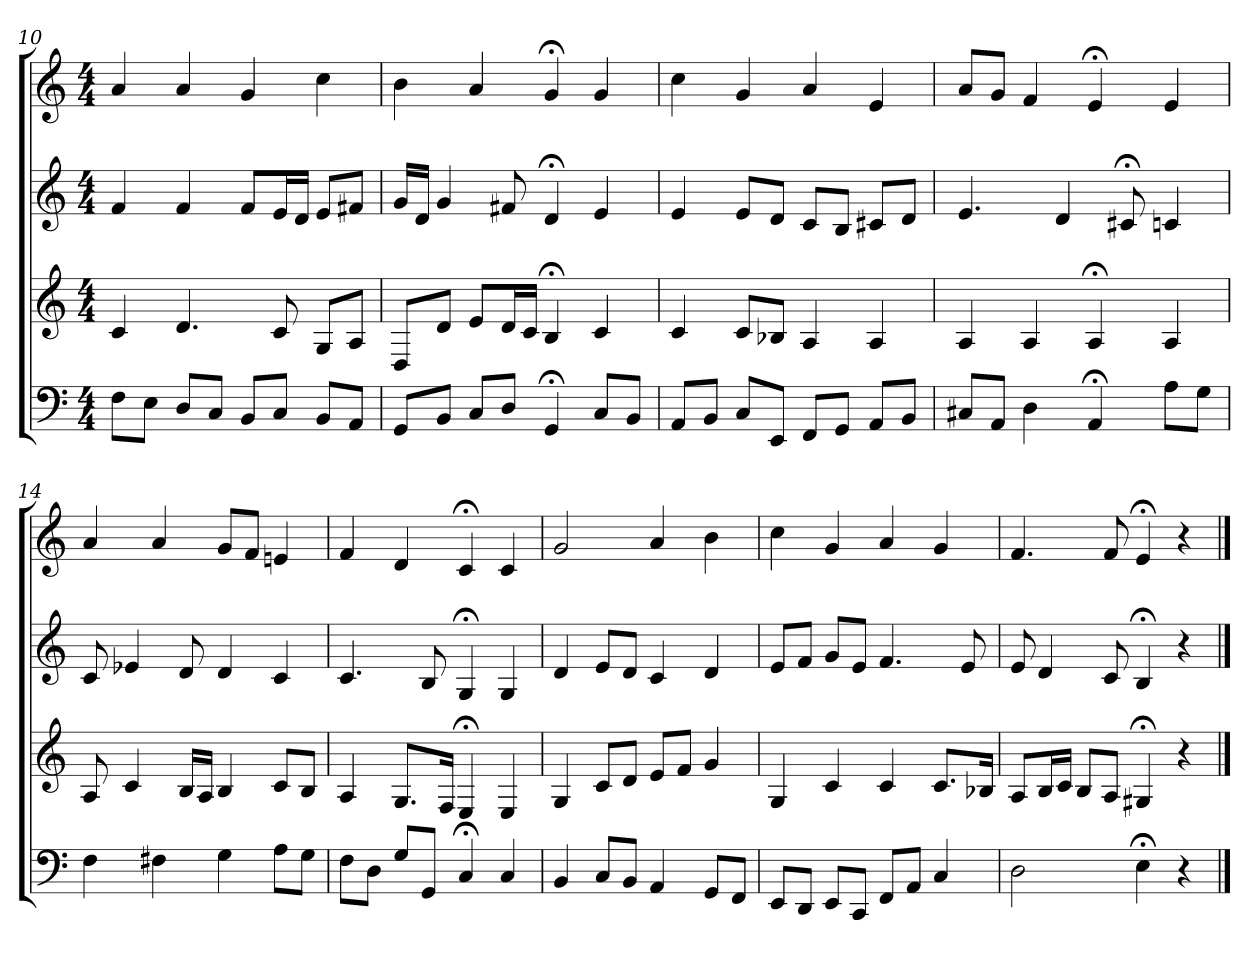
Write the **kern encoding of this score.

**kern	**kern	**kern	**kern
*part4	*part3	*part2	*part1
*staff4	*staff3	*staff2	*staff1
*clefF4	*clefG2	*clefG2	*clefG2
*M4/4	*M4/4	*M4/4	*M4/4
=10	=10	=10	=10
8F\L	4c	4f	4a
8E\J	.	.	.
8D/L	4.d	4f	4a
8C/J	.	.	.
8BB/L	.	8f/L	4g
8C/J	8c	16e/L	.
.	.	16d/JJ	.
8BB/L	8G/L	8e/L	4cc
8AA/J	8A/J	8f#X/J	.
=11	=11	=11	=11
8GG/L	8D/L	16g/LL	4b
.	.	16d/JJ	.
8BB/J	8d/J	4g	.
8C/L	8e/L	.	4a
8D/J	16d/L	8f#X	.
.	16c/JJ	.	.
4GG;<	4B;<	4d;<	4g;<
8C/L	4c	4e	4g
8BB/J	.	.	.
=12	=12	=12	=12
8AA/L	4c	4e	4cc
8BB/J	.	.	.
8C/L	8c/L	8e/L	4g
8EE/J	8B-X/J	8d/J	.
8FF/L	4A	8c/L	4a
8GG/J	.	8B/J	.
8AA/L	4A	8c#X/L	4e
8BB/J	.	8d/J	.
=13	=13	=13	=13
8C#X/L	4A	4.e	8a/L
8AA/J	.	.	8g/J
4D	4A	.	4f
.	.	4d	.
4AA;<	4A;<	.	4e;<
.	.	8c#X;<	.
8A\L	4A	4c	4e
8G\J	.	.	.
=14	=14	=14	=14
4F	8A	8c	4a
.	4c	4e-X	.
4F#X	.	.	4a
.	16B/LL	8d	.
.	16A/JJ	.	.
4G	4B	4d	8g/L
.	.	.	8f/J
8A\L	8c/L	4c	4en
8G\J	8B/J	.	.
=15	=15	=15	=15
8F\L	4A	4.c	4f
8D\J	.	.	.
8G/L	8.G/L	.	4d
8GG/J	.	8B	.
.	16F/Jk	.	.
4C;<	4E;<	4G;<	4c;<
4C	4E	4G	4c
=16	=16	=16	=16
4BB	4G	4d	2g
8C/L	8c/L	8e/L	.
8BB/J	8d/J	8d/J	.
4AA	8e/L	4c	4a
.	8f/J	.	.
8GG/L	4g	4d	4b
8FF/J	.	.	.
=17	=17	=17	=17
8EE/L	4G	8e/L	4cc
8DD/J	.	8f/J	.
8EE/L	4c	8g/L	4g
8CC/J	.	8e/J	.
8FF/L	4c	4.f	4a
8AA/J	.	.	.
4C	8.c/L	.	4g
.	.	8e	.
.	16B-X/Jk	.	.
=18	=18	=18	=18
2D	8A/L	8e	4.f
.	16B/L	4d	.
.	16c/JJ	.	.
.	8B/L	.	.
.	8A/J	8c	8f
4E;<	4G#X;<	4B;<	4e;<
4r	4r	4r	4r
==	==	==	==
*-	*-	*-	*-
